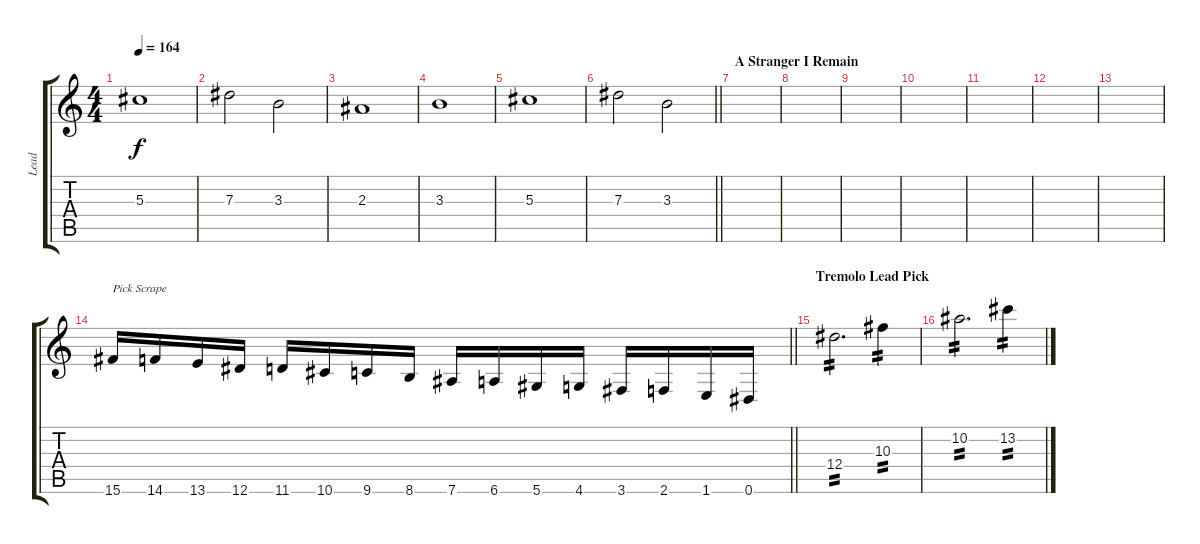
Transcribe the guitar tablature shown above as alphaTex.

\track ("Lead" "Lead") {instrument overdrivenguitar}
\staff {score tabs}
\tuning (F4 C4 Ab3 Eb3 Bb2 Eb2) {hide}
\ts (4 4)
\tempo 164
\clef g2
\ks c
5.3.1{dy f} |
7.3.2 3.3.2 |
2.3.1 |
3.3.1 |
5.3.1 |
\barLineRight lightlight
7.3.2 3.3.2 |
\section ("" "A Stranger I Remain")
|
|
|
|
|
|
|
\barLineRight lightlight
15.6.16{txt "Pick Scrape"} 14.6.16 13.6.16 12.6.16 11.6.16 10.6.16 9.6.16 8.6.16 7.6.16 6.6.16 5.6.16 4.6.16 3.6.16 2.6.16 1.6.16 0.6.16 |
\section ("" "Tremolo Lead Pick")
12.4.2{d tp 2} 10.3.4{tp 2} |
10.2.2{d tp 2} 13.2.4{tp 2}
